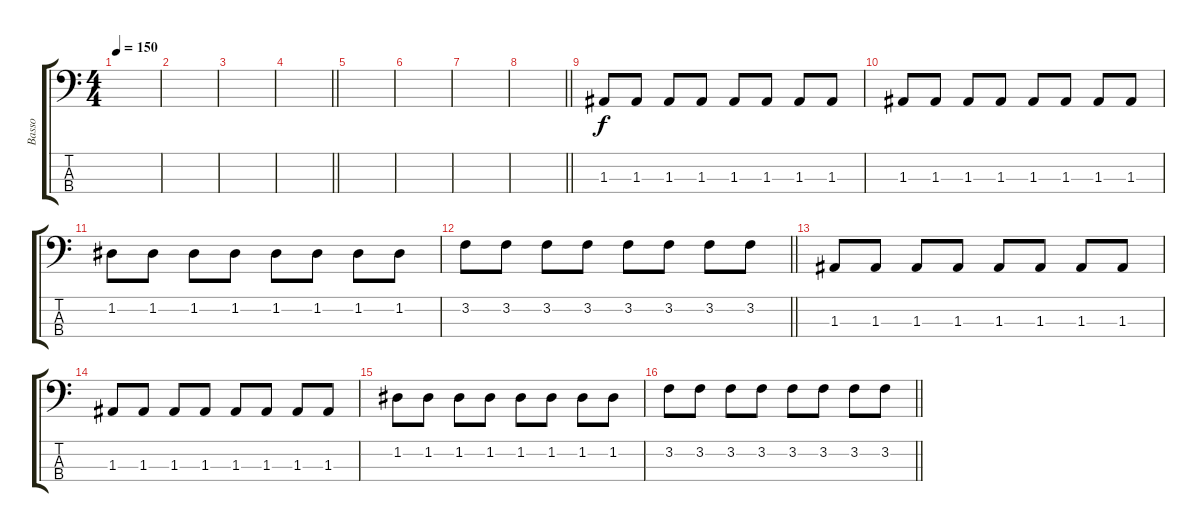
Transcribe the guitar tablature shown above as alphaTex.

\track ("Basso" "Basso") {instrument electricbassfinger}
\staff {score tabs}
\tuning (G2 D2 A1 E1) {hide}
\ts (4 4)
\tempo 150
\clef f4
\ks c
|
|
|
\barLineRight lightlight
|
|
|
|
\barLineRight lightlight
|
1.3.8 1.3.8 1.3.8 1.3.8 1.3.8 1.3.8 1.3.8 1.3.8 |
1.3.8 1.3.8 1.3.8 1.3.8 1.3.8 1.3.8 1.3.8 1.3.8 |
1.2.8 1.2.8 1.2.8 1.2.8 1.2.8 1.2.8 1.2.8 1.2.8 |
\barLineRight lightlight
3.2.8 3.2.8 3.2.8 3.2.8 3.2.8 3.2.8 3.2.8 3.2.8 |
1.3.8 1.3.8 1.3.8 1.3.8 1.3.8 1.3.8 1.3.8 1.3.8 |
1.3.8 1.3.8 1.3.8 1.3.8 1.3.8 1.3.8 1.3.8 1.3.8 |
1.2.8 1.2.8 1.2.8 1.2.8 1.2.8 1.2.8 1.2.8 1.2.8 |
\barLineRight lightlight
3.2.8 3.2.8 3.2.8 3.2.8 3.2.8 3.2.8 3.2.8 3.2.8
